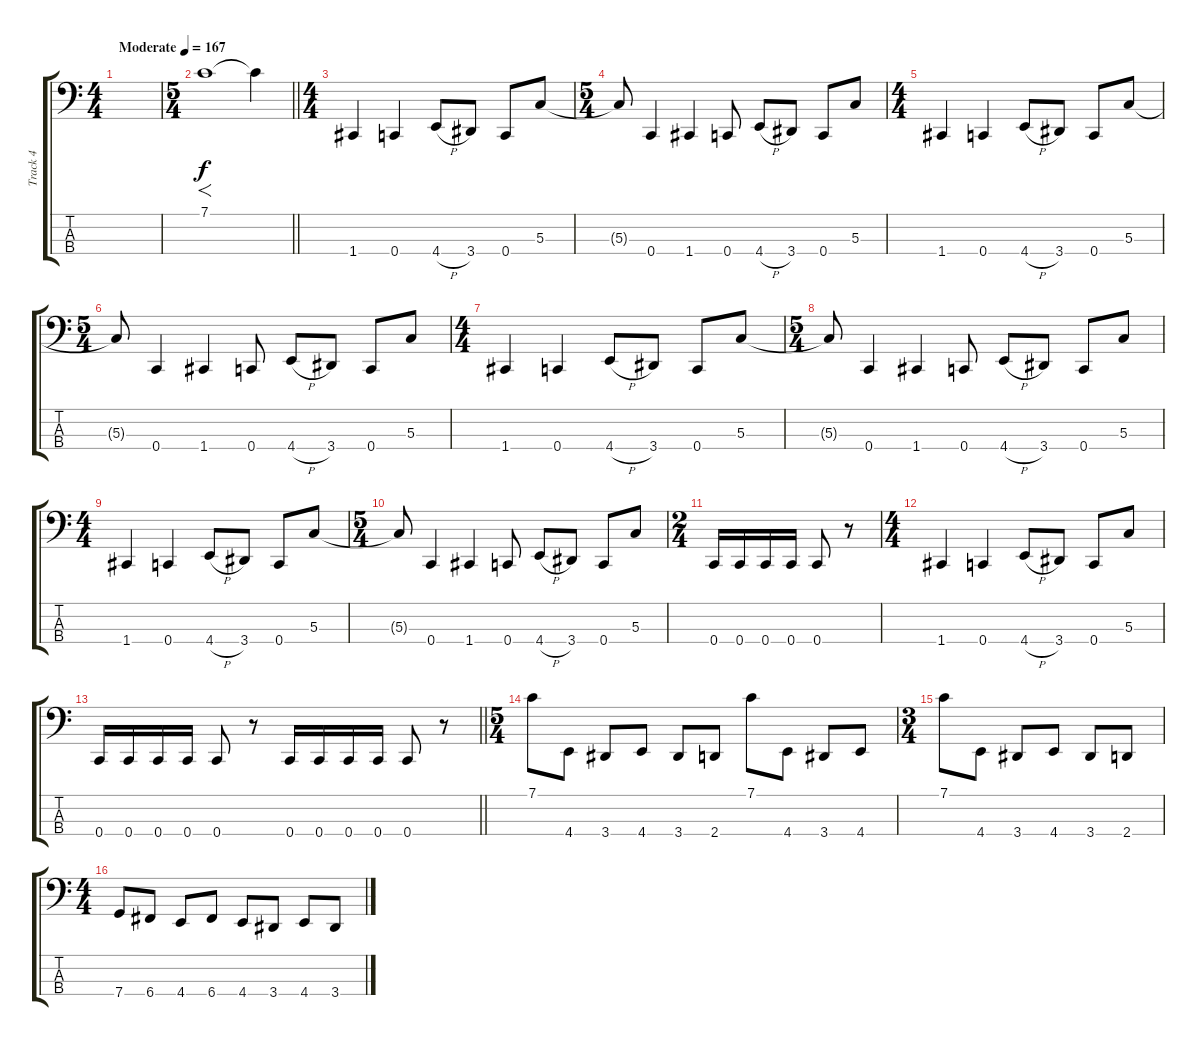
\track ("Track 4" "Track 4") {instrument electricbasspick}
\staff {score tabs}
\tuning (F2 C2 G1 C1) {hide}
\ts (4 4)
\tempo (167 "Moderate")
\clef f4
\ks c
|
\ts (5 4)
\barLineRight lightlight
7.1.1{f instrument guitarharmonics} 7.1{t}.4{dy f} |
\ts (4 4)
1.4.4{instrument electricbasspick} 0.4.4 4.4{h}.8 3.4.8 0.4.8 5.3.8 |
\ts (5 4)
5.3{t}.8 0.4.4 1.4.4 0.4.8 4.4{h}.8 3.4.8 0.4.8 5.3.8 |
\ts (4 4)
1.4.4 0.4.4 4.4{h}.8 3.4.8 0.4.8 5.3.8 |
\ts (5 4)
5.3{t}.8 0.4.4 1.4.4 0.4.8 4.4{h}.8 3.4.8 0.4.8 5.3.8 |
\ts (4 4)
1.4.4 0.4.4 4.4{h}.8 3.4.8 0.4.8 5.3.8 |
\ts (5 4)
5.3{t}.8 0.4.4 1.4.4 0.4.8 4.4{h}.8 3.4.8 0.4.8 5.3.8 |
\ts (4 4)
1.4.4 0.4.4 4.4{h}.8 3.4.8 0.4.8 5.3.8 |
\ts (5 4)
5.3{t}.8 0.4.4 1.4.4 0.4.8 4.4{h}.8 3.4.8 0.4.8 5.3.8 |
\ts (2 4)
0.4.16 0.4.16 0.4.16 0.4.16 0.4.8 r.8 |
\ts (4 4)
1.4.4 0.4.4 4.4{h}.8 3.4.8 0.4.8 5.3.8 |
\barLineRight lightlight
0.4.16 0.4.16 0.4.16 0.4.16 0.4.8 r.8 0.4.16 0.4.16 0.4.16 0.4.16 0.4.8 r.8 |
\ts (5 4)
7.1.8 4.4.8 3.4.8 4.4.8 3.4.8 2.4.8 7.1.8 4.4.8 3.4.8 4.4.8 |
\ts (3 4)
7.1.8 4.4.8 3.4.8 4.4.8 3.4.8 2.4.8 |
\ts (4 4)
7.4.8 6.4.8 4.4.8 6.4.8 4.4.8 3.4.8 4.4.8 3.4.8
